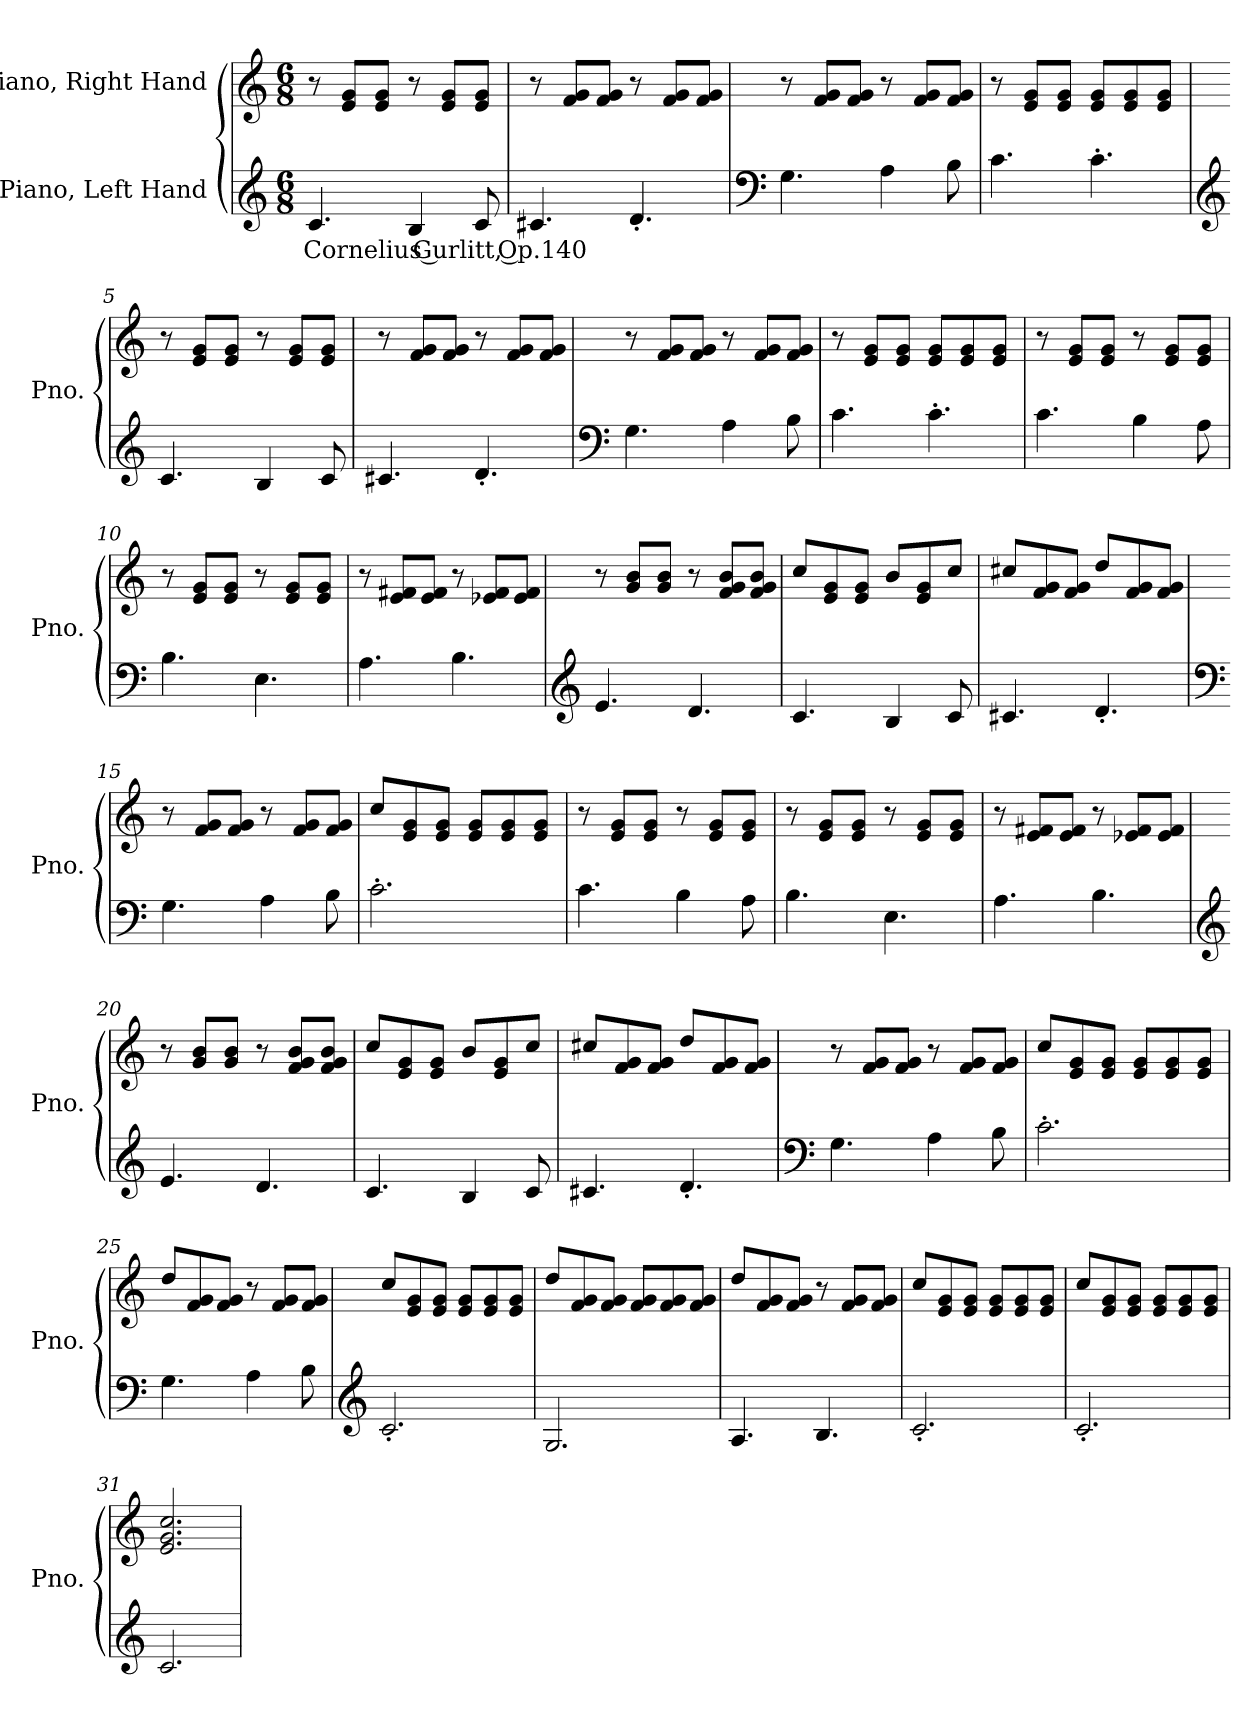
**kern	**text	**kern
*part2	*part2	*part1
*staff2	*staff2	*staff1
*I"Piano, Left Hand	*	*I"Piano, Right Hand
*I'Pno.	*	*I'Pno.
*clefG2	*	*clefG2
*k[]	*	*k[]
*M6/8	*	*M6/8
*MM100	*	*MM100
=1	=1	=1
!	!LO:LY:b	!
4.c/	Cornelius Gurlitt, Op.140	8r
.	.	8e/ 8g/L
.	.	8e/ 8g/J
4B/	.	8r
.	.	8e/ 8g/L
8c/	.	8e/ 8g/J
=2	=2	=2
4.c#X/	.	8r
.	.	8f/ 8g/L
.	.	8f/ 8g/J
4.d'/	.	8r
.	.	8f/ 8g/L
.	.	8f/ 8g/J
=3	=3	=3
*clefF4	*	*
4.G\	.	8r
.	.	8f/ 8g/L
.	.	8f/ 8g/J
4A\	.	8r
.	.	8f/ 8g/L
8B\	.	8f/ 8g/J
!!LO:LB:g=z
=4	=4	=4
4.c\	.	8r
.	.	8e/ 8g/L
.	.	8e/ 8g/J
4.c'\	.	8e/ 8g/L
.	.	8e/ 8g/
.	.	8e/ 8g/J
=5	=5	=5
*clefG2	*	*
4.c/	.	8r
.	.	8e/ 8g/L
.	.	8e/ 8g/J
4B/	.	8r
.	.	8e/ 8g/L
8c/	.	8e/ 8g/J
=6	=6	=6
4.c#X/	.	8r
.	.	8f/ 8g/L
.	.	8f/ 8g/J
4.d'/	.	8r
.	.	8f/ 8g/L
.	.	8f/ 8g/J
=7	=7	=7
*clefF4	*	*
4.G\	.	8r
.	.	8f/ 8g/L
.	.	8f/ 8g/J
4A\	.	8r
.	.	8f/ 8g/L
8B\	.	8f/ 8g/J
=8	=8	=8
4.c\	.	8r
.	.	8e/ 8g/L
.	.	8e/ 8g/J
4.c'\	.	8e/ 8g/L
.	.	8e/ 8g/
.	.	8e/ 8g/J
!!LO:LB:g=z
=9	=9	=9
4.c\	.	8r
.	.	8e/ 8g/L
.	.	8e/ 8g/J
4B\	.	8r
.	.	8e/ 8g/L
8A\	.	8e/ 8g/J
=10	=10	=10
4.B\	.	8r
.	.	8e/ 8g/L
.	.	8e/ 8g/J
4.E\	.	8r
.	.	8e/ 8g/L
.	.	8e/ 8g/J
=11	=11	=11
4.A\	.	8r
.	.	8e/ 8f#X/L
.	.	8e/ 8f#/J
4.B\	.	8r
.	.	8e-X/ 8f#/L
.	.	8e-/ 8f#/J
=12	=12	=12
*clefG2	*	*
4.e/	.	8r
.	.	8g/ 8b/L
.	.	8g/ 8b/J
4.d/	.	8r
.	.	8f/ 8g/ 8b/L
.	.	8f/ 8g/ 8b/J
=13	=13	=13
4.c/	.	8cc/L
.	.	8e/ 8g/
.	.	8e/ 8g/J
4B/	.	8b/L
.	.	8e/ 8g/
8c/	.	8cc/J
!!LO:LB:g=z
=14	=14	=14
4.c#X/	.	8cc#X/L
.	.	8f/ 8g/
.	.	8f/ 8g/J
4.d'/	.	8dd/L
.	.	8f/ 8g/
.	.	8f/ 8g/J
=15	=15	=15
*clefF4	*	*
4.G\	.	8r
.	.	8f/ 8g/L
.	.	8f/ 8g/J
4A\	.	8r
.	.	8f/ 8g/L
8B\	.	8f/ 8g/J
=16	=16	=16
2.c'\	.	8cc/L
.	.	8e/ 8g/
.	.	8e/ 8g/J
.	.	8e/ 8g/L
.	.	8e/ 8g/
.	.	8e/ 8g/J
=17	=17	=17
4.c\	.	8r
.	.	8e/ 8g/L
.	.	8e/ 8g/J
4B\	.	8r
.	.	8e/ 8g/L
8A\	.	8e/ 8g/J
=18	=18	=18
4.B\	.	8r
.	.	8e/ 8g/L
.	.	8e/ 8g/J
4.E\	.	8r
.	.	8e/ 8g/L
.	.	8e/ 8g/J
!!LO:LB:g=z
=19	=19	=19
4.A\	.	8r
.	.	8e/ 8f#X/L
.	.	8e/ 8f#/J
4.B\	.	8r
.	.	8e-X/ 8f#/L
.	.	8e-/ 8f#/J
=20	=20	=20
*clefG2	*	*
4.e/	.	8r
.	.	8g/ 8b/L
.	.	8g/ 8b/J
4.d/	.	8r
.	.	8f/ 8g/ 8b/L
.	.	8f/ 8g/ 8b/J
=21	=21	=21
4.c/	.	8cc/L
.	.	8e/ 8g/
.	.	8e/ 8g/J
4B/	.	8b/L
.	.	8e/ 8g/
8c/	.	8cc/J
=22	=22	=22
4.c#X/	.	8cc#X/L
.	.	8f/ 8g/
.	.	8f/ 8g/J
4.d'/	.	8dd/L
.	.	8f/ 8g/
.	.	8f/ 8g/J
!!LO:LB:g=z
=23	=23	=23
*clefF4	*	*
4.G\	.	8r
.	.	8f/ 8g/L
.	.	8f/ 8g/J
4A\	.	8r
.	.	8f/ 8g/L
8B\	.	8f/ 8g/J
=24	=24	=24
2.c'\	.	8cc/L
.	.	8e/ 8g/
.	.	8e/ 8g/J
.	.	8e/ 8g/L
.	.	8e/ 8g/
.	.	8e/ 8g/J
=25	=25	=25
4.G\	.	8dd/L
.	.	8f/ 8g/
.	.	8f/ 8g/J
4A\	.	8r
.	.	8f/ 8g/L
8B\	.	8f/ 8g/J
=26	=26	=26
*clefG2	*	*
2.c'/	.	8cc/L
.	.	8e/ 8g/
.	.	8e/ 8g/J
.	.	8e/ 8g/L
.	.	8e/ 8g/
.	.	8e/ 8g/J
=27	=27	=27
2.G/	.	8dd/L
.	.	8f/ 8g/
.	.	8f/ 8g/J
.	.	8f/ 8g/L
.	.	8f/ 8g/
.	.	8f/ 8g/J
!!LO:PB:g=z
=28	=28	=28
4.A/	.	8dd/L
.	.	8f/ 8g/
.	.	8f/ 8g/J
4.B/	.	8r
.	.	8f/ 8g/L
.	.	8f/ 8g/J
=29	=29	=29
2.c'/	.	8cc/L
.	.	8e/ 8g/
.	.	8e/ 8g/J
.	.	8e/ 8g/L
.	.	8e/ 8g/
.	.	8e/ 8g/J
=30	=30	=30
2.c'/	.	8cc/L
.	.	8e/ 8g/
.	.	8e/ 8g/J
.	.	8e/ 8g/L
.	.	8e/ 8g/
.	.	8e/ 8g/J
=31	=31	=31
2.c/	.	2.e/ 2.g/ 2.cc/
=	=	=
*-	*-	*-
